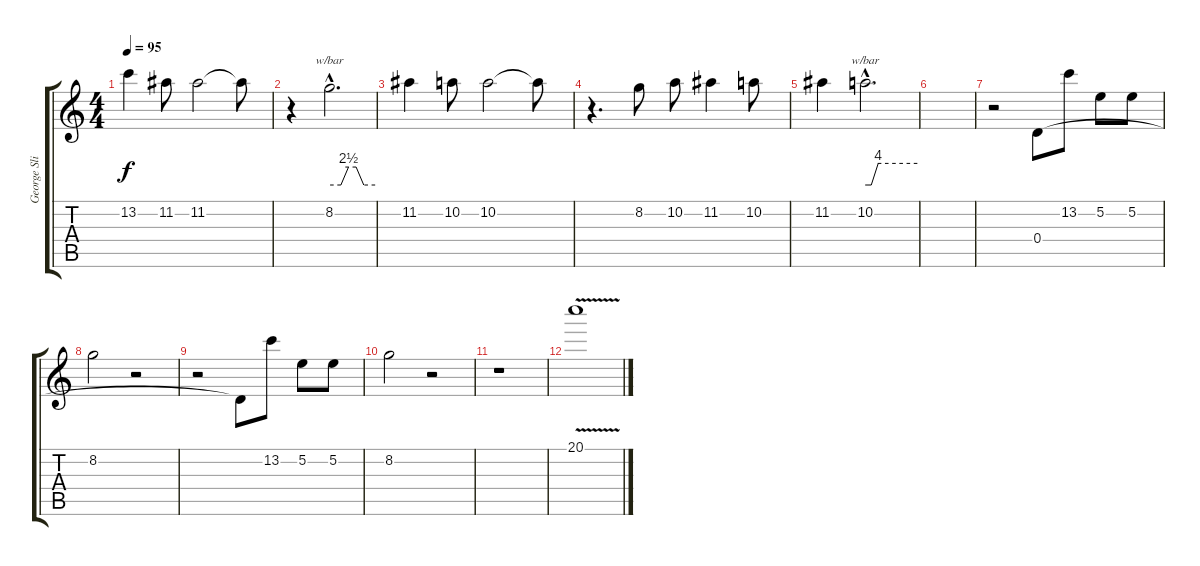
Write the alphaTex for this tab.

\track ("George Slide Solo" "George Sli") {instrument overdrivenguitar}
\staff {score tabs}
\tuning (E4 B3 G3 D3 A2 E2) {hide}
\ts (4 4)
\tempo 95
\clef g2
\ks c
13.2.4{dy f} 11.2.8 11.2.2 11.2{t}.8 |
r.4 8.2{hac}.2{d tbe (custom default 0 0 15 0 25 10 35 10 45 0 60 0)} |
11.2.4 10.2.8 10.2.2 10.2{t}.8 |
r.4{d} 8.2.8 10.2.8 11.2.4 10.2.8 |
11.2.4 10.2{hac}.2{d tbe (custom default 0 0 7 0 15 16 60 16)} |
|
r.2 0.4.8 13.2.8 5.2.8 5.2.8 |
8.2.2 r.2 |
r.2 0.4{t}.8 13.2.8 5.2.8 5.2.8 |
8.2.2 r.2 |
r.1 |
20.1{v}.1
